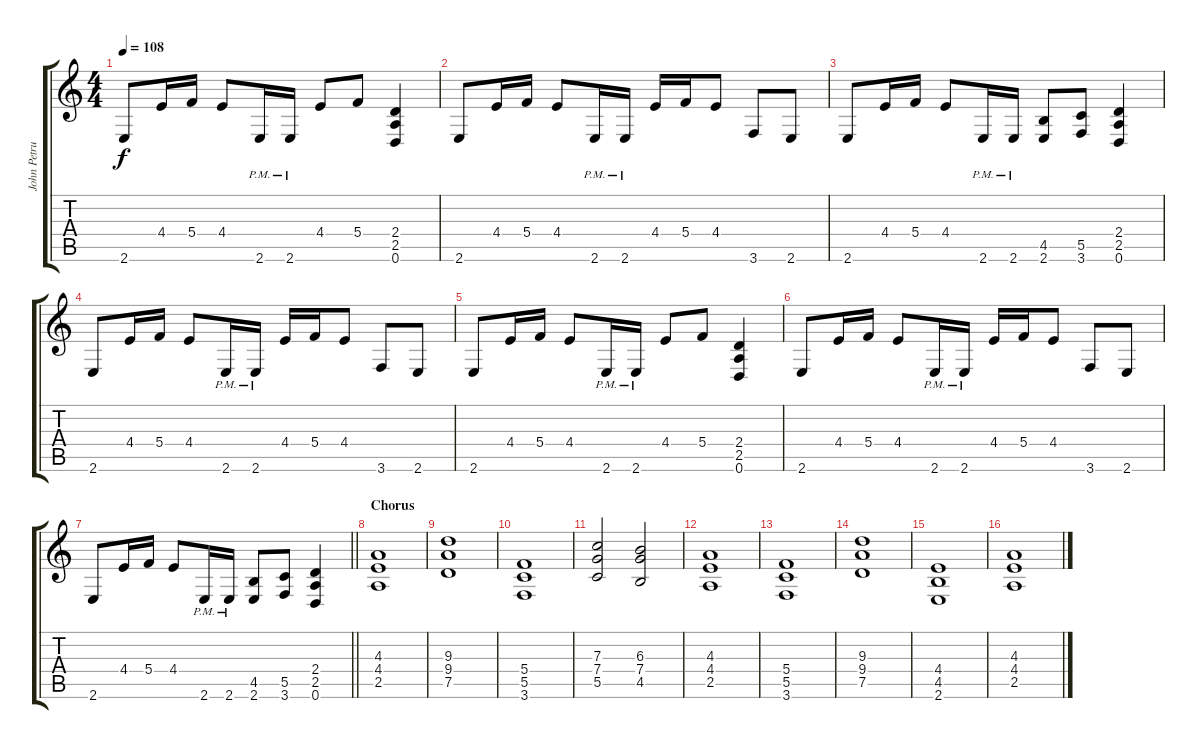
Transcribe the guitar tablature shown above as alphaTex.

\track ("John Petrucci Rhythm" "John Petru") {instrument electricguitarjazz}
\staff {score tabs}
\tuning (D4 A3 F3 C3 G2 D2) {hide}
\ts (4 4)
\tempo 108
\clef g2
\ks c
2.6.8{dy f} 4.4.16 5.4.16 4.4.8 2.6{pm}.16 2.6{pm}.16 4.4.8 5.4.8 (2.4 2.5 0.6).4 |
2.6.8 4.4.16 5.4.16 4.4.8 2.6{pm}.16 2.6{pm}.16 4.4.16 5.4.16 4.4.8 3.6.8 2.6.8 |
2.6.8 4.4.16 5.4.16 4.4.8 2.6{pm}.16 2.6{pm}.16 (4.5 2.6).8 (5.5 3.6).8 (2.4 2.5 0.6).4 |
2.6.8 4.4.16 5.4.16 4.4.8 2.6{pm}.16 2.6{pm}.16 4.4.16 5.4.16 4.4.8 3.6.8 2.6.8 |
2.6.8 4.4.16 5.4.16 4.4.8 2.6{pm}.16 2.6{pm}.16 4.4.8 5.4.8 (2.4 2.5 0.6).4 |
2.6.8 4.4.16 5.4.16 4.4.8 2.6{pm}.16 2.6{pm}.16 4.4.16 5.4.16 4.4.8 3.6.8 2.6.8 |
\barLineRight lightlight
2.6.8 4.4.16 5.4.16 4.4.8 2.6{pm}.16 2.6{pm}.16 (4.5 2.6).8 (5.5 3.6).8 (2.4 2.5 0.6).4 |
\section ("" "Chorus")
(4.3 4.4 2.5).1 |
(9.3 9.4 7.5).1 |
(5.4 5.5 3.6).1 |
(7.3 7.4 5.5).2 (6.3 7.4 4.5).2 |
(4.3 4.4 2.5).1 |
(5.4 5.5 3.6).1 |
(9.3 9.4 7.5).1 |
(4.4 4.5 2.6).1 |
(4.3 4.4 2.5).1
